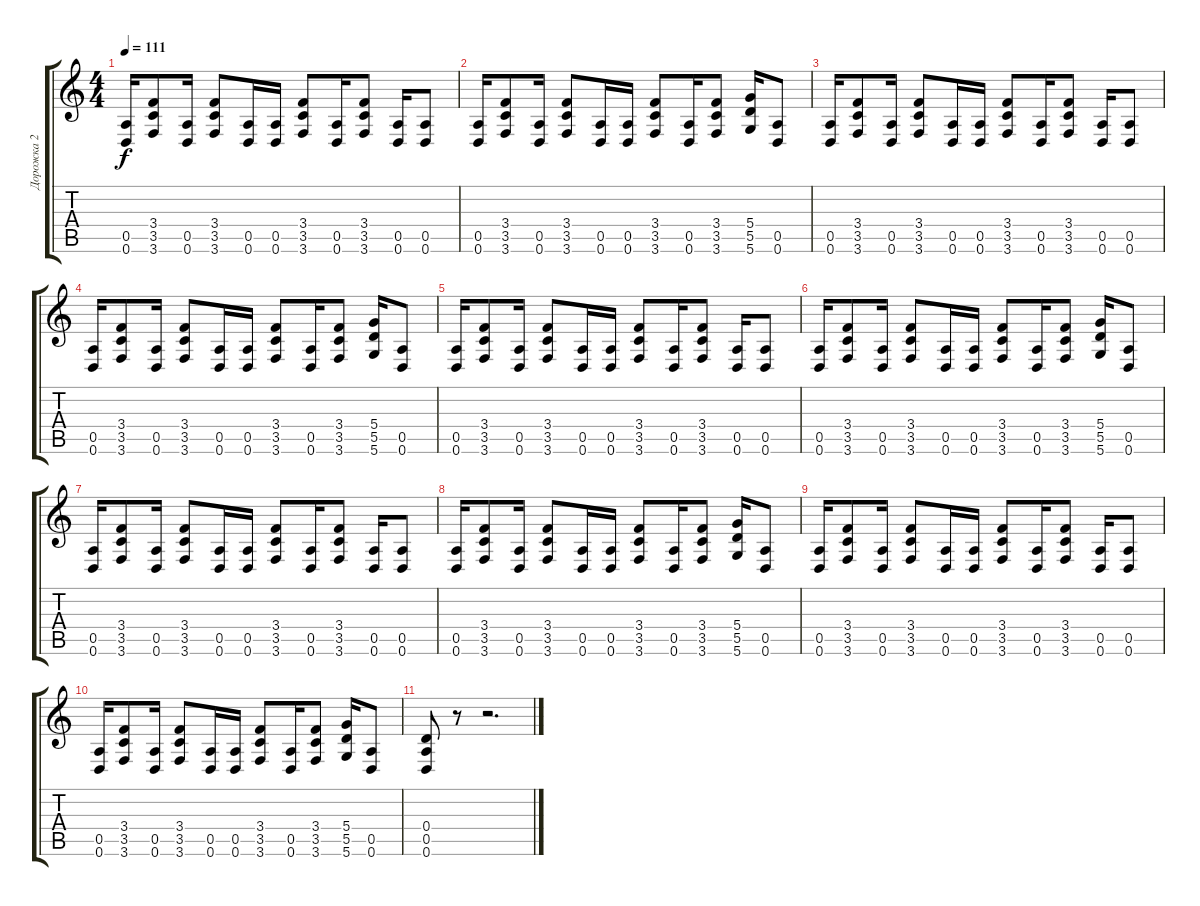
\track ("Дорожка 2" "Дорожка 2") {instrument overdrivenguitar}
\staff {score tabs}
\tuning (E4 B3 G3 D3 A2 D2) {hide}
\ts (4 4)
\tempo 111
\clef g2
\ks c
(0.5 0.6).16{dy f} (3.4 3.5 3.6).8 (0.5 0.6).16 (3.4 3.5 3.6).8 (0.5 0.6).16 (0.5 0.6).16 (3.4 3.5 3.6).8 (0.5 0.6).16 (3.4 3.5 3.6).8 (0.5 0.6).16 (0.5 0.6).8 |
(0.5 0.6).16 (3.4 3.5 3.6).8 (0.5 0.6).16 (3.4 3.5 3.6).8 (0.5 0.6).16 (0.5 0.6).16 (3.4 3.5 3.6).8 (0.5 0.6).16 (3.4 3.5 3.6).8 (5.4 5.5 5.6).16 (0.5 0.6).8 |
(0.5 0.6).16 (3.4 3.5 3.6).8 (0.5 0.6).16 (3.4 3.5 3.6).8 (0.5 0.6).16 (0.5 0.6).16 (3.4 3.5 3.6).8 (0.5 0.6).16 (3.4 3.5 3.6).8 (0.5 0.6).16 (0.5 0.6).8 |
(0.5 0.6).16 (3.4 3.5 3.6).8 (0.5 0.6).16 (3.4 3.5 3.6).8 (0.5 0.6).16 (0.5 0.6).16 (3.4 3.5 3.6).8 (0.5 0.6).16 (3.4 3.5 3.6).8 (5.4 5.5 5.6).16 (0.5 0.6).8 |
(0.5 0.6).16 (3.4 3.5 3.6).8 (0.5 0.6).16 (3.4 3.5 3.6).8 (0.5 0.6).16 (0.5 0.6).16 (3.4 3.5 3.6).8 (0.5 0.6).16 (3.4 3.5 3.6).8 (0.5 0.6).16 (0.5 0.6).8 |
(0.5 0.6).16 (3.4 3.5 3.6).8 (0.5 0.6).16 (3.4 3.5 3.6).8 (0.5 0.6).16 (0.5 0.6).16 (3.4 3.5 3.6).8 (0.5 0.6).16 (3.4 3.5 3.6).8 (5.4 5.5 5.6).16 (0.5 0.6).8 |
(0.5 0.6).16 (3.4 3.5 3.6).8 (0.5 0.6).16 (3.4 3.5 3.6).8 (0.5 0.6).16 (0.5 0.6).16 (3.4 3.5 3.6).8 (0.5 0.6).16 (3.4 3.5 3.6).8 (0.5 0.6).16 (0.5 0.6).8 |
(0.5 0.6).16 (3.4 3.5 3.6).8 (0.5 0.6).16 (3.4 3.5 3.6).8 (0.5 0.6).16 (0.5 0.6).16 (3.4 3.5 3.6).8 (0.5 0.6).16 (3.4 3.5 3.6).8 (5.4 5.5 5.6).16 (0.5 0.6).8 |
(0.5 0.6).16 (3.4 3.5 3.6).8 (0.5 0.6).16 (3.4 3.5 3.6).8 (0.5 0.6).16 (0.5 0.6).16 (3.4 3.5 3.6).8 (0.5 0.6).16 (3.4 3.5 3.6).8 (0.5 0.6).16 (0.5 0.6).8 |
(0.5 0.6).16 (3.4 3.5 3.6).8 (0.5 0.6).16 (3.4 3.5 3.6).8 (0.5 0.6).16 (0.5 0.6).16 (3.4 3.5 3.6).8 (0.5 0.6).16 (3.4 3.5 3.6).8 (5.4 5.5 5.6).16 (0.5 0.6).8 |
(0.4 0.5 0.6).8 r.8 r.2{d}
